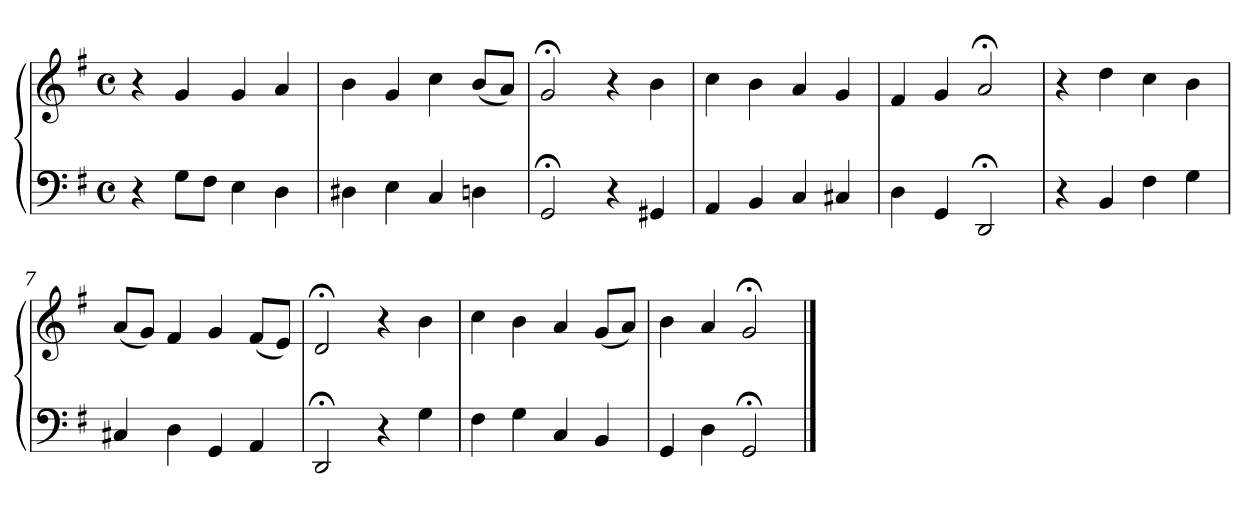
**kern	**kern
*part1	*part1
*staff2	*staff1
*clefF4	*clefG2
*k[f#]	*k[f#]
*M4/4	*M4/4
*met(c)	*met(c)
=1	=1
4r	4r
8GL	4g
8F#J	.
4E	4g
4D	4a
=2	=2
4D#X	4b
4E	4g
4C	4cc
4Dn	(8bL
.	8aJ)
=3	=3
2GG;<	2g;<
4r	4r
4GG#X	4b
=4	=4
4AA	4cc
4BB	4b
4C	4a
4C#X	4g
=5	=5
4D	4f#
4GG	4g
2DD;<	2a;<
=6	=6
4r	4r
4BB	4dd
4F#	4cc
4G	4b
=7	=7
4C#X	(8aL
.	8gJ)
4D	4f#
4GG	4g
4AA	(8f#L
.	8eJ)
!!LO:LB:g=z
=8	=8
2DD;<	2d;<
4r	4r
4G	4b
=9	=9
4F#	4cc
4G	4b
4C	4a
4BB	(8gL
.	8aJ)
=10	=10
4GG	4b
4D	4a
2GG;<	2g;<
==	==
*-	*-
